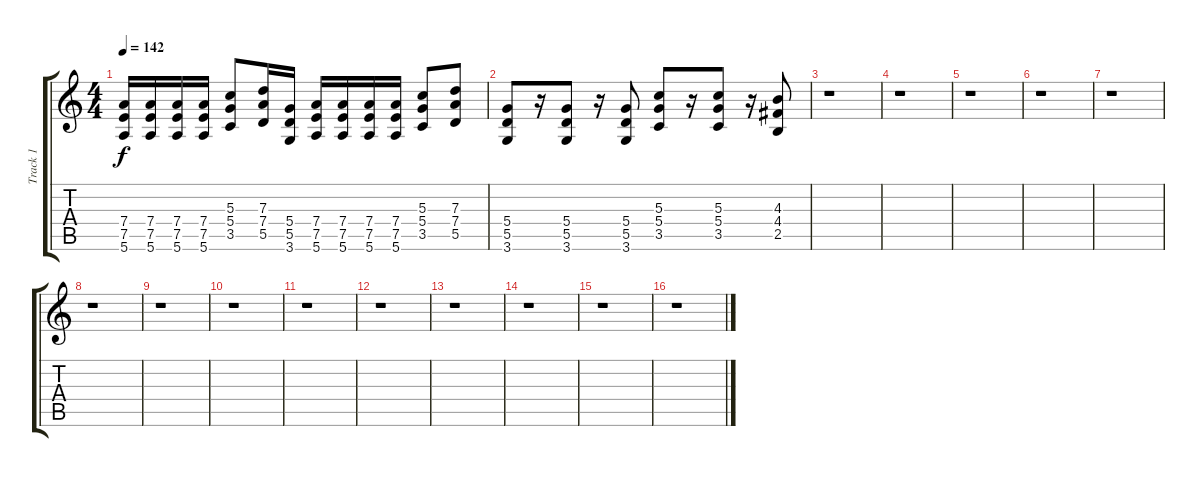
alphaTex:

\track ("Track 1" "Track 1") {instrument distortionguitar}
\staff {score tabs}
\tuning (E4 B3 G3 D3 A2 E2) {hide}
\ts (4 4)
\tempo 142
\clef g2
\ks c
(7.4 7.5 5.6).16{dy f} (7.4 7.5 5.6).16 (7.4 7.5 5.6).16 (7.4 7.5 5.6).16 (5.3 5.4 3.5).8 (7.3 7.4 5.5).16 (5.4 5.5 3.6).16 (7.4 7.5 5.6).16 (7.4 7.5 5.6).16 (7.4 7.5 5.6).16 (7.4 7.5 5.6).16 (5.3 5.4 3.5).8 (7.3 7.4 5.5).8 |
(5.4 5.5 3.6).8 r.16 (5.4 5.5 3.6).8 r.16 (5.4 5.5 3.6).8 (5.3 5.4 3.5).8 r.16 (5.3 5.4 3.5).8 r.16 (4.3 4.4 2.5).8 |
r.1 |
r.1 |
r.1 |
r.1 |
r.1 |
r.1 |
r.1 |
r.1 |
r.1 |
r.1 |
r.1 |
r.1 |
r.1 |
r.1
